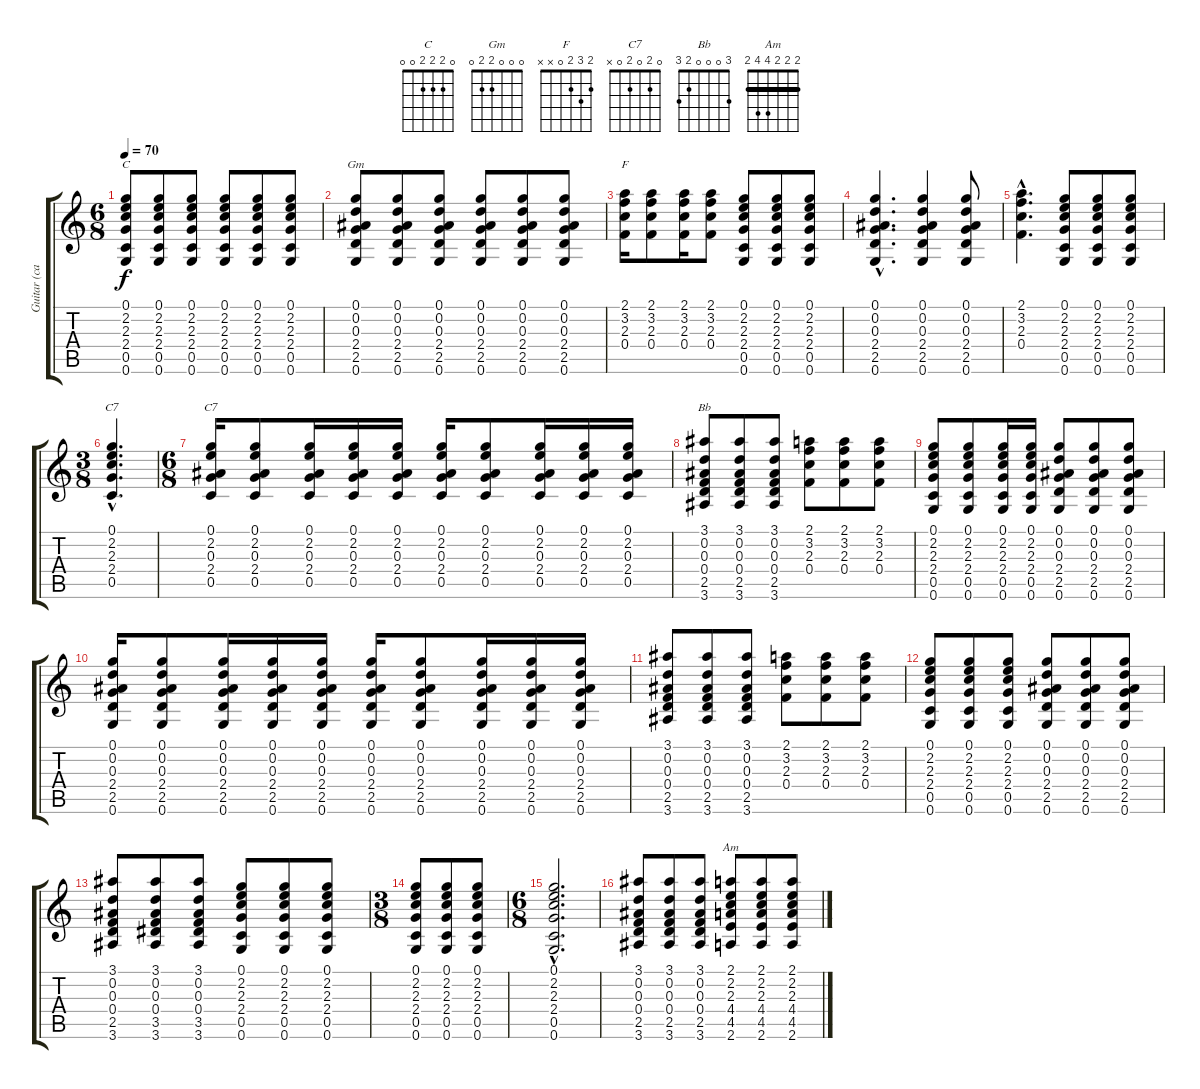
\track ("Guitar (capo 3)" "Guitar (ca") {instrument acousticguitarsteel}
\staff {score tabs}
\tuning (G4 D4 Bb3 F3 C3 G2) {hide}
\chord ("C" 0 2 2 2 0 0)
\chord ("Gm" 0 0 0 2 2 0)
\chord ("F" 2 3 2 0 x x)
\chord ("C7" 0 2 2 2 0 x)
\chord ("C7" 0 2 0 2 0 x)
\chord ("Bb" 3 0 0 0 2 3)
\chord ("Am" 2 2 2 4 4 2) {barre 2}
\ts (6 8)
\tempo 70
\clef g2
\ks c
(0.1 2.2 2.3 2.4 0.5 0.6).8{ch "C" dy f} (0.1 2.2 2.3 2.4 0.5 0.6).8 (0.1 2.2 2.3 2.4 0.5 0.6).8 (0.1 2.2 2.3 2.4 0.5 0.6).8 (0.1 2.2 2.3 2.4 0.5 0.6).8 (0.1 2.2 2.3 2.4 0.5 0.6).8 |
(0.1 0.2 0.3 2.4 2.5 0.6).8{ch "Gm"} (0.1 0.2 0.3 2.4 2.5 0.6).8 (0.1 0.2 0.3 2.4 2.5 0.6).8 (0.1 0.2 0.3 2.4 2.5 0.6).8 (0.1 0.2 0.3 2.4 2.5 0.6).8 (0.1 0.2 0.3 2.4 2.5 0.6).8 |
(2.1 3.2 2.3 0.4).16{ch "F"} (2.1 3.2 2.3 0.4).8 (2.1 3.2 2.3 0.4).16 (2.1 3.2 2.3 0.4).8 (0.1 2.2 2.3 2.4 0.5 0.6).8 (0.1 2.2 2.3 2.4 0.5 0.6).8 (0.1 2.2 2.3 2.4 0.5 0.6).8 |
(0.1{hac} 0.2{hac} 0.3{hac} 2.4{hac} 2.5{hac} 0.6{hac}).4{d} (0.1 0.2 0.3 2.4 2.5 0.6).4 (0.1 0.2 0.3 2.4 2.5 0.6).8 |
(2.1{hac} 3.2{hac} 2.3{hac} 0.4{hac}).4{d} (0.1 2.2 2.3 2.4 0.5 0.6).8 (0.1 2.2 2.3 2.4 0.5 0.6).8 (0.1 2.2 2.3 2.4 0.5 0.6).8 |
\ts (3 8)
(0.1{hac} 2.2{hac} 2.3{hac} 2.4{hac} 0.5{hac}).4{d ch "C7"} |
\ts (6 8)
(0.1 2.2 0.3 2.4 0.5).16{ch "C7"} (0.1 2.2 0.3 2.4 0.5).8 (0.1 2.2 0.3 2.4 0.5).16 (0.1 2.2 0.3 2.4 0.5).16 (0.1 2.2 0.3 2.4 0.5).16 (0.1 2.2 0.3 2.4 0.5).16 (0.1 2.2 0.3 2.4 0.5).8 (0.1 2.2 0.3 2.4 0.5).16 (0.1 2.2 0.3 2.4 0.5).16 (0.1 2.2 0.3 2.4 0.5).16 |
(3.1 0.2 0.3 0.4 2.5 3.6).8{ch "Bb"} (3.1 0.2 0.3 0.4 2.5 3.6).8 (3.1 0.2 0.3 0.4 2.5 3.6).8 (2.1 3.2 2.3 0.4).8 (2.1 3.2 2.3 0.4).8 (2.1 3.2 2.3 0.4).8 |
(0.1 2.2 2.3 2.4 0.5 0.6).8 (0.1 2.2 2.3 2.4 0.5 0.6).8 (0.1 2.2 2.3 2.4 0.5 0.6).16 (0.1 2.2 2.3 2.4 0.5 0.6).16 (0.1 0.2 0.3 2.4 2.5 0.6).8 (0.1 0.2 0.3 2.4 2.5 0.6).8 (0.1 0.2 0.3 2.4 2.5 0.6).8 |
(0.1 0.2 0.3 2.4 2.5 0.6).16 (0.1 0.2 0.3 2.4 2.5 0.6).8 (0.1 0.2 0.3 2.4 2.5 0.6).16 (0.1 0.2 0.3 2.4 2.5 0.6).16 (0.1 0.2 0.3 2.4 2.5 0.6).16 (0.1 0.2 0.3 2.4 2.5 0.6).16 (0.1 0.2 0.3 2.4 2.5 0.6).8 (0.1 0.2 0.3 2.4 2.5 0.6).16 (0.1 0.2 0.3 2.4 2.5 0.6).16 (0.1 0.2 0.3 2.4 2.5 0.6).16 |
(3.1 0.2 0.3 0.4 2.5 3.6).8 (3.1 0.2 0.3 0.4 2.5 3.6).8 (3.1 0.2 0.3 0.4 2.5 3.6).8 (2.1 3.2 2.3 0.4).8 (2.1 3.2 2.3 0.4).8 (2.1 3.2 2.3 0.4).8 |
(0.1 2.2 2.3 2.4 0.5 0.6).8 (0.1 2.2 2.3 2.4 0.5 0.6).8 (0.1 2.2 2.3 2.4 0.5 0.6).8 (0.1 0.2 0.3 2.4 2.5 0.6).8 (0.1 0.2 0.3 2.4 2.5 0.6).8 (0.1 0.2 0.3 2.4 2.5 0.6).8 |
(3.1 0.2 0.3 0.4 2.5 3.6).8 (3.1 0.2 0.3 0.4 3.5 3.6).8 (3.1 0.2 0.3 0.4 3.5 3.6).8 (0.1 2.2 2.3 2.4 0.5 0.6).8 (0.1 2.2 2.3 2.4 0.5 0.6).8 (0.1 2.2 2.3 2.4 0.5 0.6).8 |
\ts (3 8)
(0.1 2.2 2.3 2.4 0.5 0.6).8 (0.1 2.2 2.3 2.4 0.5 0.6).8 (0.1 2.2 2.3 2.4 0.5 0.6).8 |
\ts (6 8)
(0.1{hac} 2.2{hac} 2.3{hac} 2.4{hac} 0.5{hac} 0.6{hac}).2{d} |
(3.1 0.2 0.3 0.4 2.5 3.6).8 (3.1 0.2 0.3 0.4 2.5 3.6).8 (3.1 0.2 0.3 0.4 2.5 3.6).8 (2.1 2.2 2.3 4.4 4.5 2.6).8{ch "Am"} (2.1 2.2 2.3 4.4 4.5 2.6).8 (2.1 2.2 2.3 4.4 4.5 2.6).8
